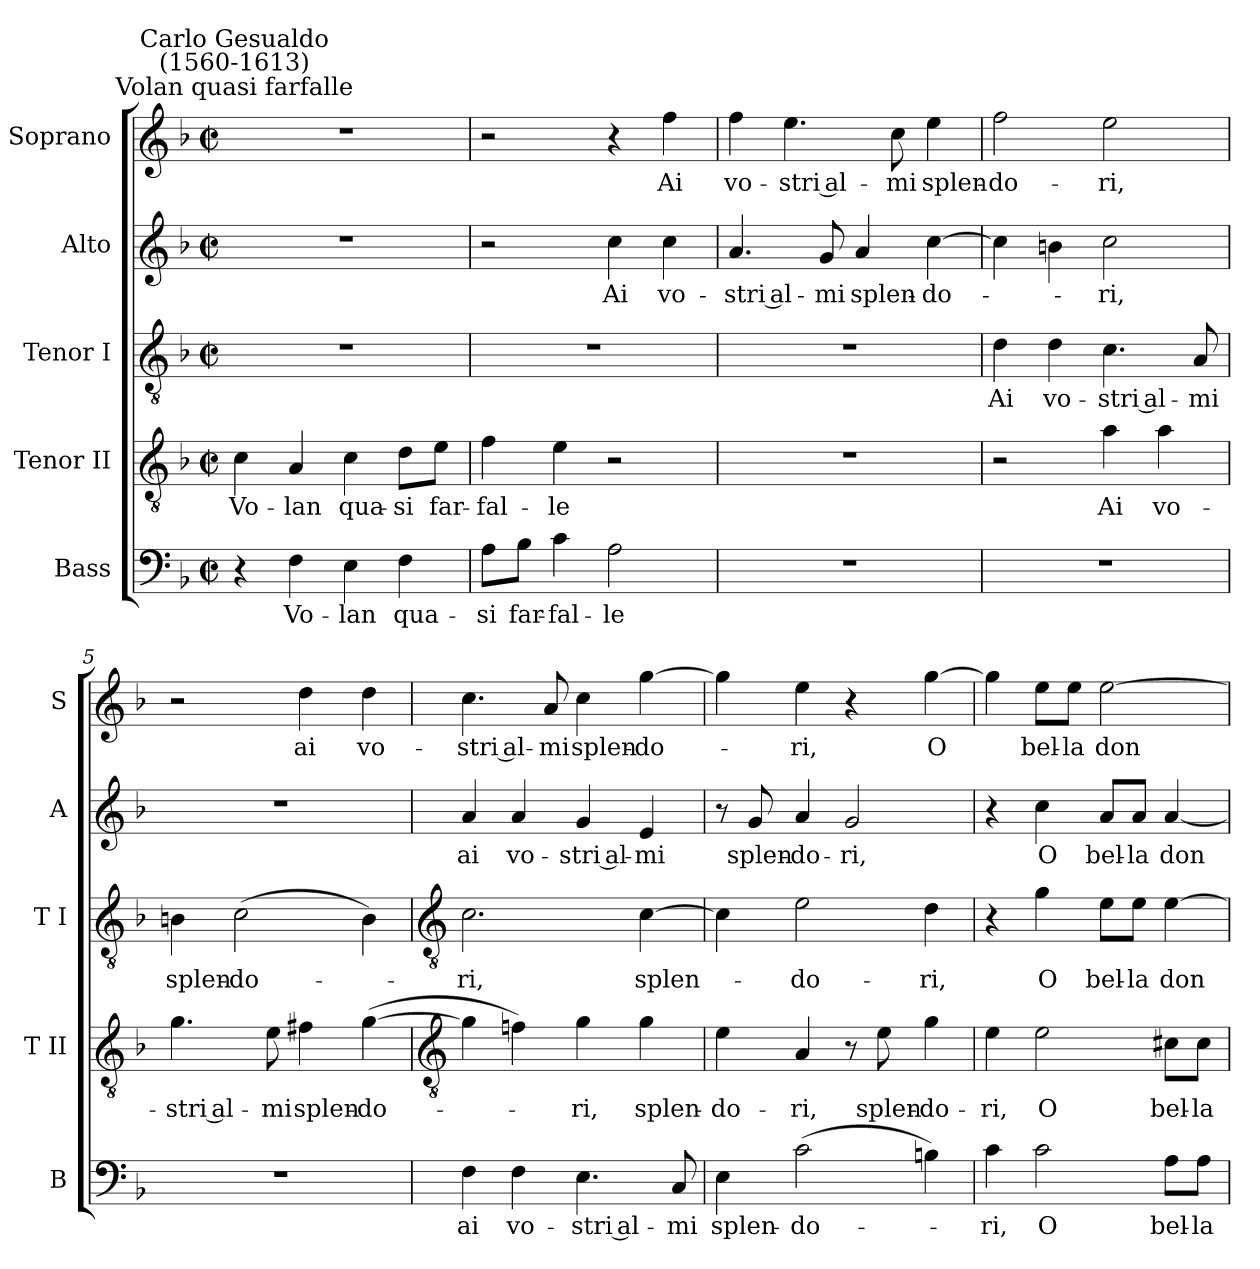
**kern	**text	**kern	**text	**kern	**text	**kern	**text	**kern	**text
*part5	*part5	*part4	*part4	*part3	*part3	*part2	*part2	*part1	*part1
*staff5	*staff5	*staff4	*staff4	*staff3	*staff3	*staff2	*staff2	*staff1	*staff1
*I"Bass	*	*I"Tenor II	*	*I"Tenor I	*	*I"Alto	*	*I"Soprano	*
*I'B	*	*I'T II	*	*I'T I	*	*I'A	*	*I'S	*
*clefF4	*	*clefGv2	*	*clefGv2	*	*clefG2	*	*clefG2	*
*k[b-]	*	*k[b-]	*	*k[b-]	*	*k[b-]	*	*k[b-]	*
*F:	*	*F:	*	*F:	*	*F:	*	*F:	*
*M2/2	*	*M2/2	*	*M2/2	*	*M2/2	*	*M2/2	*
*met(c|)	*	*met(c|)	*	*met(c|)	*	*met(c|)	*	*met(c|)	*
=1	=1	=1	=1	=1	=1	=1	=1	=1	=1
!	!	!	!	!	!	!	!	!LO:TX:a:cj:t=Volan quasi farfalle	!
!	!	!	!	!	!	!	!	!LO:TX:a:cj:t=Carlo Gesualdo\n(1560-1613)	!
!	!	!	!LO:LY:b	!	!	!	!	!	!
4r	.	4c	Vo-	1r	.	1r	.	1r	.
!	!LO:LY:b	!	!LO:LY:b	!	!	!	!	!	!
4F	Vo-	4A	-lan	.	.	.	.	.	.
!	!LO:LY:b	!	!LO:LY:b	!	!	!	!	!	!
4E	-lan	4c	qua-	.	.	.	.	.	.
!	!LO:LY:b	!	!LO:LY:b	!	!	!	!	!	!
4F	qua-	8d\L	-si	.	.	.	.	.	.
!	!	!	!LO:LY:b	!	!	!	!	!	!
.	.	8e\J	far-	.	.	.	.	.	.
=2	=2	=2	=2	=2	=2	=2	=2	=2	=2
!	!LO:LY:b	!	!LO:LY:b	!	!	!	!	!	!
8A\L	-si	4f	-fal-	1r	.	2r	.	2r	.
!	!LO:LY:b	!	!	!	!	!	!	!	!
8B-\J	far-	.	.	.	.	.	.	.	.
!	!LO:LY:b	!	!LO:LY:b	!	!	!	!	!	!
4c	-fal-	4e	-le	.	.	.	.	.	.
!	!LO:LY:b	!	!	!	!	!	!LO:LY:b	!	!
2A	-le	2r	.	.	.	4cc	Ai	4r	.
!	!	!	!	!	!	!	!LO:LY:b	!	!LO:LY:b
.	.	.	.	.	.	4cc	vo-	4ff	Ai
=3	=3	=3	=3	=3	=3	=3	=3	=3	=3
!	!	!	!	!	!	!	!LO:LY:b	!	!LO:LY:b
1r	.	1r	.	1r	.	4.a	-stri al-	4ff	vo-
!	!	!	!	!	!	!	!	!	!LO:LY:b
.	.	.	.	.	.	.	.	4.ee	-stri al-
!	!	!	!	!	!	!	!LO:LY:b	!	!
.	.	.	.	.	.	8g	-mi	.	.
!	!	!	!	!	!	!	!LO:LY:b	!	!
.	.	.	.	.	.	4a	splen-	.	.
!	!	!	!	!	!	!	!	!	!LO:LY:b
.	.	.	.	.	.	.	.	8cc	-mi
!	!	!	!	!	!	!	!LO:LY:b	!	!LO:LY:b
.	.	.	.	.	.	[4cc	-do-	4ee	splen-
=4	=4	=4	=4	=4	=4	=4	=4	=4	=4
!	!	!	!	!	!LO:LY:b	!	!	!	!LO:LY:b
1r	.	2r	.	4d	Ai	4cc]	.	2ff	-do-
!	!	!	!	!	!LO:LY:b	!	!	!	!
.	.	.	.	4d	vo-	4bn	.	.	.
!	!	!	!LO:LY:b	!	!LO:LY:b	!	!LO:LY:b	!	!LO:LY:b
.	.	4a	Ai	4.c	-stri al-	2cc	ri,	2ee	-ri,
!	!	!	!LO:LY:b	!	!	!	!	!	!
.	.	4a	vo-	.	.	.	.	.	.
!	!	!	!	!	!LO:LY:b	!	!	!	!
.	.	.	.	8A	-mi	.	.	.	.
=5	=5	=5	=5	=5	=5	=5	=5	=5	=5
!	!	!	!LO:LY:b	!	!LO:LY:b	!	!	!	!
1r	.	4.g	-stri al-	4Bn	splen-	1r	.	2r	.
!	!	!	!	!	!LO:LY:b	!	!	!	!
.	.	.	.	(>2c	-do-	.	.	.	.
!	!	!	!LO:LY:b	!	!	!	!	!	!
.	.	8e	-mi	.	.	.	.	.	.
!	!	!	!LO:LY:b	!	!	!	!	!	!LO:LY:b
.	.	4f#X	splen-	.	.	.	.	4dd	ai
!	!	!	!LO:LY:b	!	!	!	!	!	!LO:LY:b
.	.	(>[4g	-do-	4B)	.	.	.	4dd	vo-
!!LO:LB:g=z
=6	=6	=6	=6	=6	=6	=6	=6	=6	=6
*	*	*clefGv2	*	*clefGv2	*	*	*	*	*
!	!LO:LY:b	!	!	!	!LO:LY:b	!	!LO:LY:b	!	!LO:LY:b
4F	ai	4g]	.	2.c	ri,	4a	ai	4.cc	-stri al-
!	!LO:LY:b	!	!	!	!	!	!LO:LY:b	!	!
4F	vo-	4fn)	.	.	.	4a	vo-	.	.
!	!	!	!	!	!	!	!	!	!LO:LY:b
.	.	.	.	.	.	.	.	8a	-mi
!	!LO:LY:b	!	!LO:LY:b	!	!	!	!LO:LY:b	!	!LO:LY:b
4.E	-stri al-	4g	ri,	.	.	4g	-stri al-	4cc	splen-
!	!	!	!LO:LY:b	!	!LO:LY:b	!	!LO:LY:b	!	!LO:LY:b
.	.	4g	splen-	[4c	splen-	4e	-mi	[4gg	-do-
!	!LO:LY:b	!	!	!	!	!	!	!	!
8C	-mi	.	.	.	.	.	.	.	.
=7	=7	=7	=7	=7	=7	=7	=7	=7	=7
!	!LO:LY:b	!	!LO:LY:b	!	!	!	!	!	!
4E	splen-	4e	-do-	4c]	.	8r	.	4gg]	.
!	!	!	!	!	!	!	!LO:LY:b	!	!
.	.	.	.	.	.	8g	splen-	.	.
!	!LO:LY:b	!	!LO:LY:b	!	!LO:LY:b	!	!LO:LY:b	!	!LO:LY:b
(>2c	-do-	4A	-ri,	2e	do-	4a	-do-	4ee	ri,
!	!	!	!	!	!	!	!LO:LY:b	!	!
.	.	8r	.	.	.	2g	-ri,	4r	.
!	!	!	!LO:LY:b	!	!	!	!	!	!
.	.	8e	splen-	.	.	.	.	.	.
!	!	!	!LO:LY:b	!	!LO:LY:b	!	!	!	!LO:LY:b
4Bn)	.	4g	-do-	4d	-ri,	.	.	[4gg	O
=8	=8	=8	=8	=8	=8	=8	=8	=8	=8
!	!LO:LY:b	!	!LO:LY:b	!	!	!	!	!	!
4c	ri,	4e	-ri,	4r	.	4r	.	4gg]	.
!	!LO:LY:b	!	!LO:LY:b	!	!LO:LY:b	!	!LO:LY:b	!	!LO:LY:b
2c	O	2e	O	4g	O	4cc	O	8ee\L	bel-
!	!	!	!	!	!	!	!	!	!LO:LY:b
.	.	.	.	.	.	.	.	8ee\J	-la
!	!	!	!	!	!LO:LY:b	!	!LO:LY:b	!	!LO:LY:b
.	.	.	.	8e\L	bel-	8a/L	bel-	[2ee	don-
!	!	!	!	!	!LO:LY:b	!	!LO:LY:b	!	!
.	.	.	.	8e\J	-la	8a/J	-la	.	.
!	!LO:LY:b	!	!LO:LY:b	!	!LO:LY:b	!	!LO:LY:b	!	!
8A\L	bel-	8c#X\L	bel-	[4e	don-	[4a	don-	.	.
!	!LO:LY:b	!	!LO:LY:b	!	!	!	!	!	!
8A\J	-la	8c#\J	-la	.	.	.	.	.	.
=	=	=	=	=	=	=	=	=	=
*-	*-	*-	*-	*-	*-	*-	*-	*-	*-
